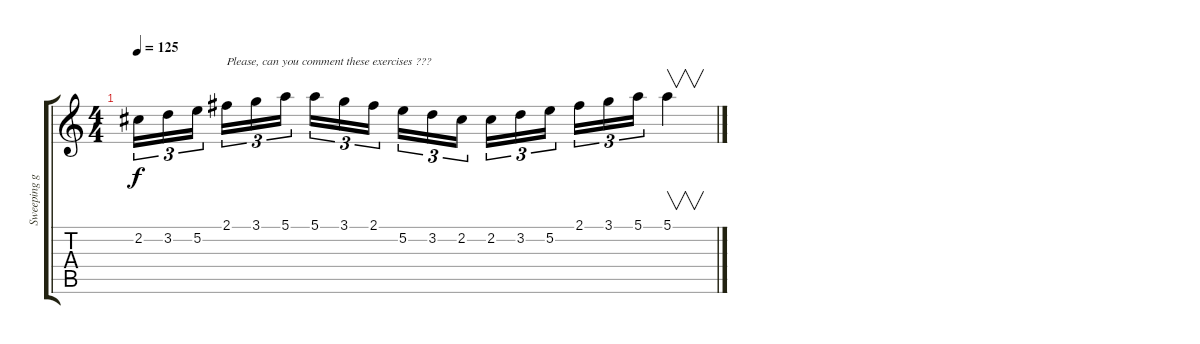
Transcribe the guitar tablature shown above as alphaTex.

\track ("Sweeping guitar" "Sweeping g") {instrument overdrivenguitar}
\staff {score tabs}
\tuning (E4 B3 G3 D3 A2 E2) {hide}
\ts (4 4)
\tempo 125
\clef g2
\ks c
2.2.16{tu (3 2) dy f} 3.2.16{tu (3 2)} 5.2.16{tu (3 2)} 2.1.16{tu (3 2) txt "Please, can you comment these exercises ???"} 3.1.16{tu (3 2)} 5.1.16{tu (3 2)} 5.1.16{tu (3 2)} 3.1.16{tu (3 2)} 2.1.16{tu (3 2)} 5.2.16{tu (3 2)} 3.2.16{tu (3 2)} 2.2.16{tu (3 2)} 2.2.16{tu (3 2)} 3.2.16{tu (3 2)} 5.2.16{tu (3 2)} 2.1.16{tu (3 2)} 3.1.16{tu (3 2)} 5.1.16{tu (3 2)} 5.1.4{v}
